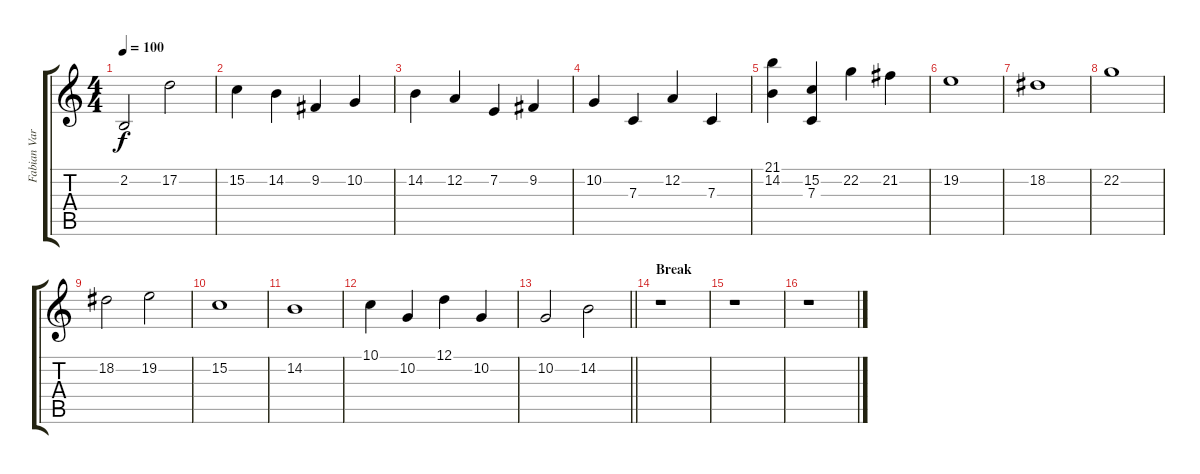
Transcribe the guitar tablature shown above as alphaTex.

\track ("Fabian Varesi" "Fabian Var") {instrument stringensemble1}
\staff {score tabs}
\tuning (D4 A3 F3 C3 G2 C2) {hide}
\ts (4 4)
\tempo 100
\clef g2
\ks c
2.2{t}.2{dy f} 17.2.2 |
15.2.4 14.2.4 9.2.4 10.2.4 |
14.2.4 12.2.4 7.2.4 9.2.4 |
10.2.4 7.3.4 12.2.4 7.3.4 |
(21.1 14.2).4 (15.2 7.3).4 22.2.4 21.2.4 |
19.2.1 |
18.2.1 |
22.2.1 |
18.2.2 19.2.2 |
15.2.1 |
14.2.1 |
10.1.4 10.2.4 12.1.4 10.2.4 |
\barLineRight lightlight
10.2.2 14.2.2 |
\section ("" "Break")
r.1 |
r.1 |
r.1
